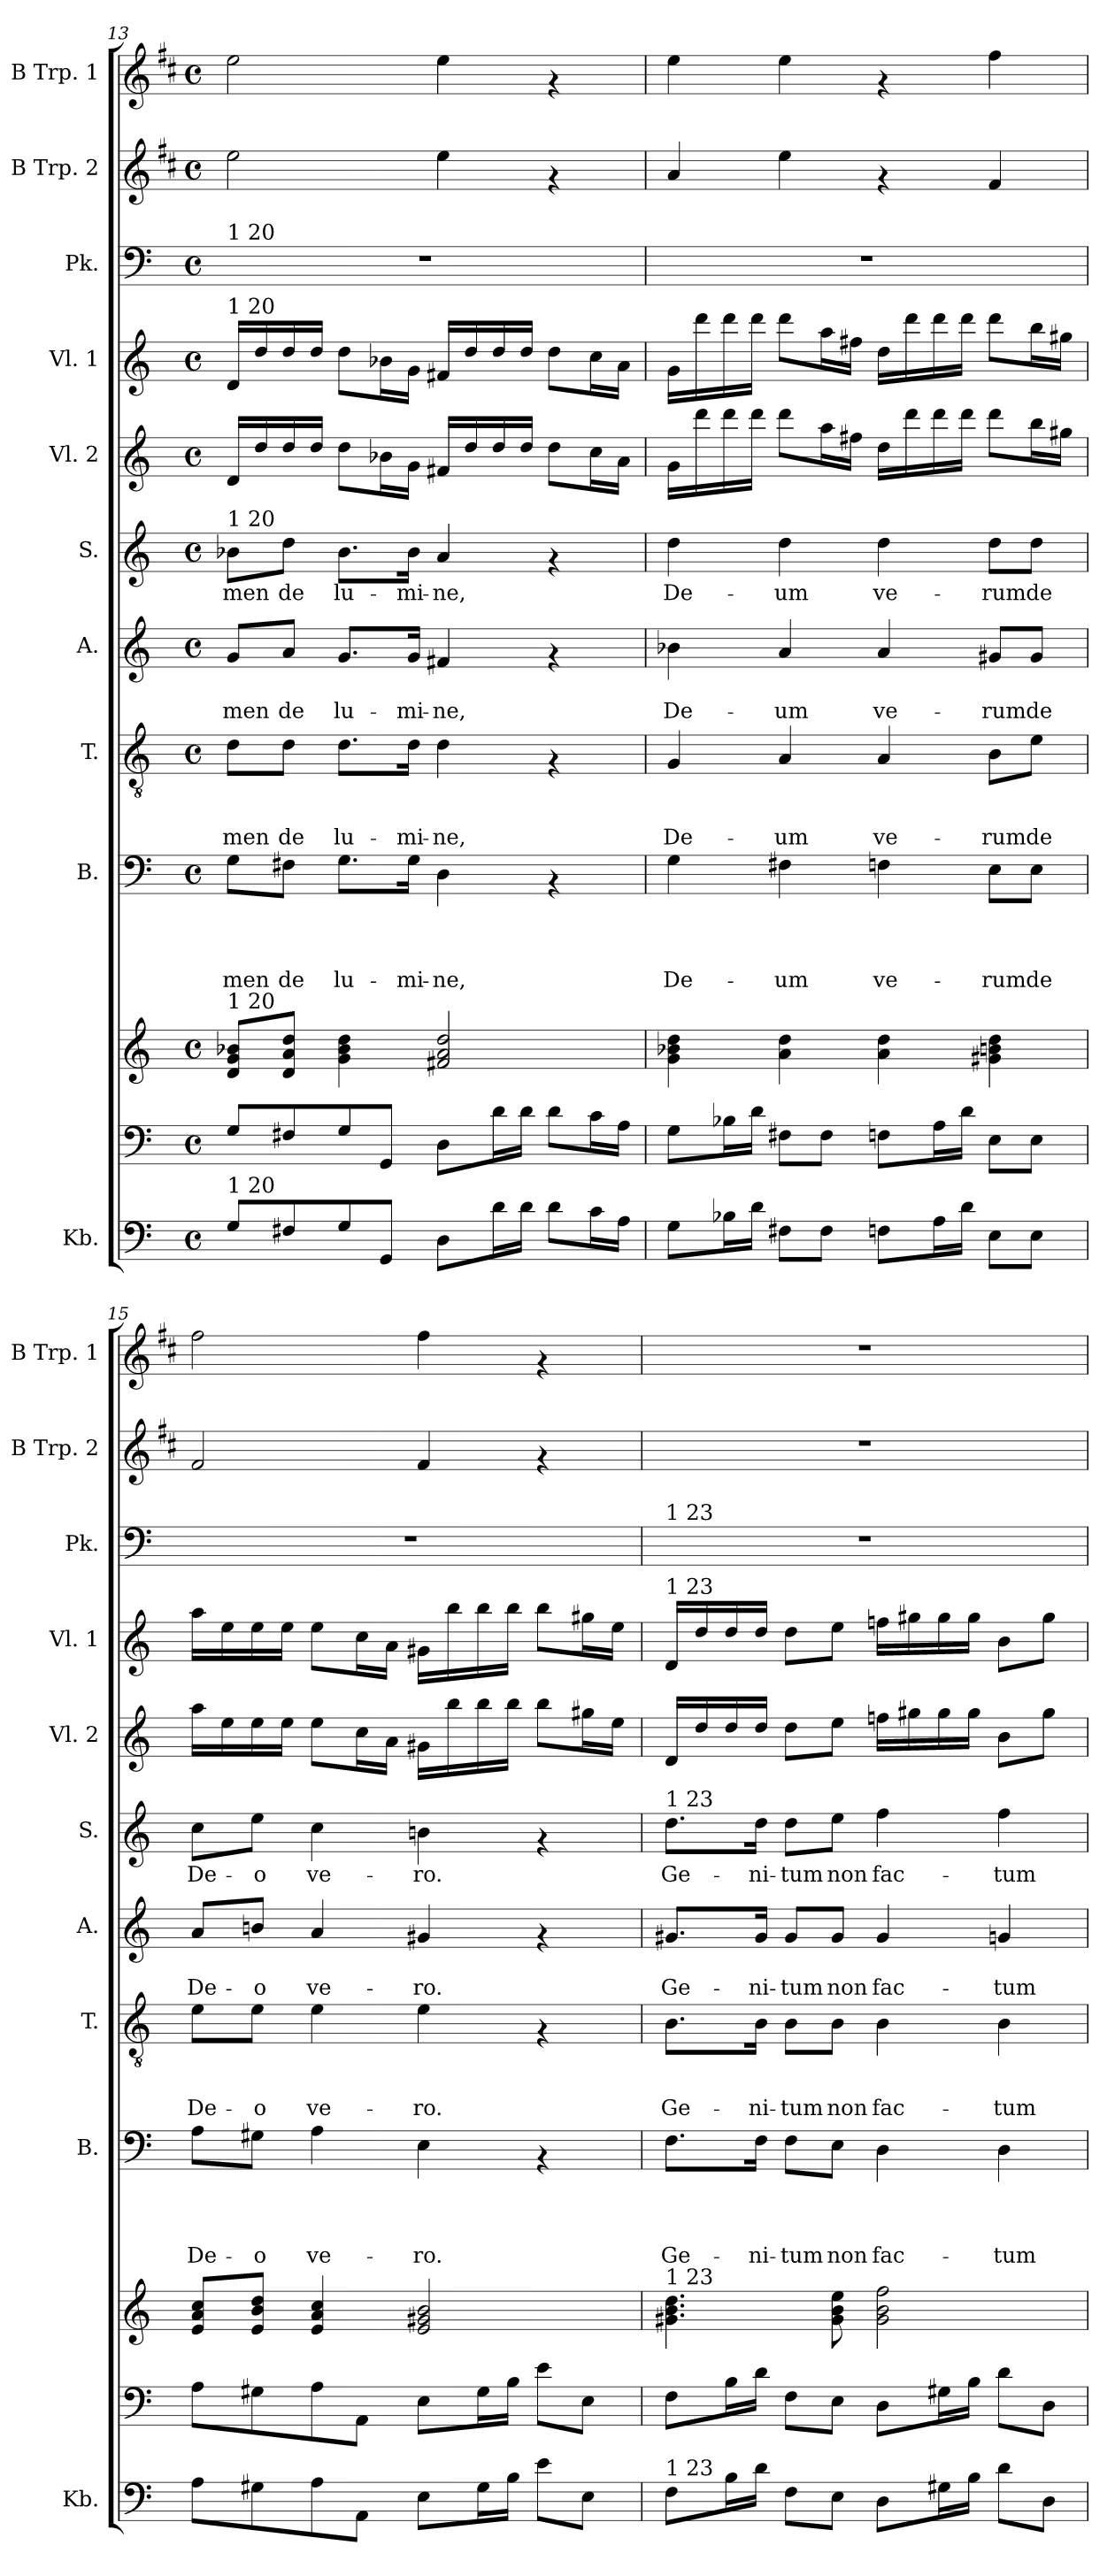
**kern	**kern	**kern	**kern	**text	**text	**text	**text	**kern	**text	**text	**text	**kern	**text	**text	**kern	**text	**kern	**kern	**kern	**kern	**kern
*part12	*part11	*part10	*part9	*part9	*part9	*part9	*part9	*part8	*part8	*part8	*part8	*part7	*part7	*part7	*part6	*part6	*part5	*part4	*part3	*part2	*part1
*staff12	*staff11	*staff10	*staff9	*staff9	*staff9	*staff9	*staff9	*staff8	*staff8	*staff8	*staff8	*staff7	*staff7	*staff7	*staff6	*staff6	*staff5	*staff4	*staff3	*staff2	*staff1
*I"Kb.	*	*	*I"B.	*	*	*	*	*I"T.	*	*	*	*I"A.	*	*	*I"S.	*	*I"Vl. 2	*I"Vl. 1	*I"Pk.	*I"B Trp. 2	*I"B Trp. 1
*I'Kb.	*	*	*I'B.	*	*	*	*	*I'T.	*	*	*	*I'A.	*	*	*I'S.	*	*I'Vl. 2	*I'Vl. 1	*I'Pk.	*I'B Trp. 2	*I'B Trp. 1
!!LO:PB:g=z
*clefF4	*clefF4	*clefG2	*clefF4	*	*	*	*	*clefGv2	*	*	*	*clefG2	*	*	*clefG2	*	*clefG2	*clefG2	*clefF4	*clefG2	*clefG2
*	*	*	*	*	*	*	*	*	*	*	*	*	*	*	*	*	*	*	*	*ITrd1c2	*ITrd1c2
*k[]	*k[]	*k[]	*k[]	*	*	*	*	*k[]	*	*	*	*k[]	*	*	*k[]	*	*k[]	*k[]	*k[]	*k[]	*k[]
*C:	*C:	*C:	*C:	*	*	*	*	*C:	*	*	*	*C:	*	*	*C:	*	*C:	*C:	*C:	*C:	*C:
*M4/4	*M4/4	*M4/4	*M4/4	*	*	*	*	*M4/4	*	*	*	*M4/4	*	*	*M4/4	*	*M4/4	*M4/4	*M4/4	*M4/4	*M4/4
*met(c)	*met(c)	*met(c)	*met(c)	*	*	*	*	*met(c)	*	*	*	*met(c)	*	*	*met(c)	*	*met(c)	*met(c)	*met(c)	*met(c)	*met(c)
=13	=13	=13	=13	=13	=13	=13	=13	=13	=13	=13	=13	=13	=13	=13	=13	=13	=13	=13	=13	=13	=13
!	!	!	!	!	!	!	!	!	!	!	!	!	!	!	!	!	!	!	!LO:TX:a:t=1 20	!	!
!	!	!	!	!	!	!	!	!	!	!	!	!	!	!	!	!	!	!LO:TX:a:t=1 20	!	!	!
!	!	!	!	!	!	!	!	!	!	!	!	!	!	!	!LO:TX:a:t=1 20	!	!	!	!	!	!
!	!	!LO:TX:a:t=1 20	!	!	!	!	!	!	!	!	!	!	!	!	!	!	!	!	!	!	!
!LO:TX:a:t=1 20	!	!	!	!	!	!	!	!	!	!	!	!	!	!	!	!	!	!	!	!	!
!	!	!	!	!	!	!	!LO:LY:b	!	!	!	!LO:LY:b	!	!	!LO:LY:b	!	!LO:LY:b	!	!	!	!	!
8G/L	8G/L	8d/ 8g/ 8b-X/L	8G\L	.	.	.	-men	8d\L	.	.	-men	8g/L	.	-men	8b-X\L	-men	16d/LL	16d/LL	1r	2dd\	2dd\
.	.	.	.	.	.	.	.	.	.	.	.	.	.	.	.	.	16dd/	16dd/	.	.	.
!	!	!	!	!	!	!	!LO:LY:b	!	!	!	!LO:LY:b	!	!	!LO:LY:b	!	!LO:LY:b	!	!	!	!	!
8F#X/	8F#X/	8d/ 8a/ 8dd/J	8F#X\J	.	.	.	de	8d\J	.	.	de	8a/J	.	de	8dd\J	de	16dd/	16dd/	.	.	.
.	.	.	.	.	.	.	.	.	.	.	.	.	.	.	.	.	16dd/JJ	16dd/JJ	.	.	.
!	!	!	!	!	!	!	!LO:LY:b	!	!	!	!LO:LY:b	!	!	!LO:LY:b	!	!LO:LY:b	!	!	!	!	!
8G/	8G/	4g\ 4b-\ 4dd\	8.G\L	.	.	.	lu-	8.d\L	.	.	lu-	8.g/L	.	lu-	8.b-\L	lu-	8dd\L	8dd\L	.	.	.
8GG/J	8GG/J	.	.	.	.	.	.	.	.	.	.	.	.	.	.	.	16b-X\L	16b-X\L	.	.	.
!	!	!	!	!	!	!	!LO:LY:b	!	!	!	!LO:LY:b	!	!	!LO:LY:b	!	!LO:LY:b	!	!	!	!	!
.	.	.	16G\Jk	.	.	.	-mi-	16d\Jk	.	.	-mi-	16g/Jk	.	-mi-	16b-\Jk	-mi-	16g\JJ	16g\JJ	.	.	.
!	!	!	!	!	!	!	!LO:LY:b	!	!	!	!LO:LY:b	!	!	!LO:LY:b	!	!LO:LY:b	!	!	!	!	!
8D\L	8D\L	2f#X/ 2a/ 2dd/	4D\	.	.	.	-ne,	4d\	.	.	-ne,	4f#X/	.	-ne,	4a/	-ne,	16f#X/LL	16f#X/LL	.	4dd\	4dd\
.	.	.	.	.	.	.	.	.	.	.	.	.	.	.	.	.	16dd/	16dd/	.	.	.
16d\L	16d\L	.	.	.	.	.	.	.	.	.	.	.	.	.	.	.	16dd/	16dd/	.	.	.
16d\JJ	16d\JJ	.	.	.	.	.	.	.	.	.	.	.	.	.	.	.	16dd/JJ	16dd/JJ	.	.	.
8d\L	8d\L	.	4rAA	.	.	.	.	4rF	.	.	.	4rf	.	.	4rf	.	8dd\L	8dd\L	.	4rf	4rf
16c\L	16c\L	.	.	.	.	.	.	.	.	.	.	.	.	.	.	.	16cc\L	16cc\L	.	.	.
16A\JJ	16A\JJ	.	.	.	.	.	.	.	.	.	.	.	.	.	.	.	16a\JJ	16a\JJ	.	.	.
=14	=14	=14	=14	=14	=14	=14	=14	=14	=14	=14	=14	=14	=14	=14	=14	=14	=14	=14	=14	=14	=14
!	!	!	!	!	!	!	!LO:LY:b	!	!	!	!LO:LY:b	!	!	!LO:LY:b	!	!LO:LY:b	!	!	!	!	!
8G\L	8G\L	4g\ 4b-X\ 4dd\	4G\	.	.	.	De-	4G/	.	.	De-	4b-X\	.	De-	4dd\	De-	16g\LL	16g\LL	1r	4g/	4dd\
.	.	.	.	.	.	.	.	.	.	.	.	.	.	.	.	.	16ddd\	16ddd\	.	.	.
16B-X\L	16B-X\L	.	.	.	.	.	.	.	.	.	.	.	.	.	.	.	16ddd\	16ddd\	.	.	.
16d\JJ	16d\JJ	.	.	.	.	.	.	.	.	.	.	.	.	.	.	.	16ddd\JJ	16ddd\JJ	.	.	.
!	!	!	!	!	!	!	!LO:LY:b	!	!	!	!LO:LY:b	!	!	!LO:LY:b	!	!LO:LY:b	!	!	!	!	!
8F#X\L	8F#X\L	4a\ 4dd\	4F#X\	.	.	.	-um	4A/	.	.	-um	4a/	.	-um	4dd\	-um	8ddd\L	8ddd\L	.	4dd\	4dd\
8F#\J	8F#\J	.	.	.	.	.	.	.	.	.	.	.	.	.	.	.	16aa\L	16aa\L	.	.	.
.	.	.	.	.	.	.	.	.	.	.	.	.	.	.	.	.	16ff#X\JJ	16ff#X\JJ	.	.	.
!	!	!	!	!	!	!	!LO:LY:b	!	!	!	!LO:LY:b	!	!	!LO:LY:b	!	!LO:LY:b	!	!	!	!	!
8Fn\L	8Fn\L	4a\ 4dd\	4Fn\	.	.	.	ve-	4A/	.	.	ve-	4a/	.	ve-	4dd\	ve-	16dd\LL	16dd\LL	.	4rf	4rf
.	.	.	.	.	.	.	.	.	.	.	.	.	.	.	.	.	16ddd\	16ddd\	.	.	.
16A\L	16A\L	.	.	.	.	.	.	.	.	.	.	.	.	.	.	.	16ddd\	16ddd\	.	.	.
16d\JJ	16d\JJ	.	.	.	.	.	.	.	.	.	.	.	.	.	.	.	16ddd\JJ	16ddd\JJ	.	.	.
!	!	!	!	!	!	!	!LO:LY:b	!	!	!	!LO:LY:b	!	!	!LO:LY:b	!	!LO:LY:b	!	!	!	!	!
8E\L	8E\L	4g#X\ 4bn\ 4dd\	8E\L	.	.	.	-rum	8B\L	.	.	-rum	8g#X/L	.	-rum	8dd\L	-rum	8ddd\L	8ddd\L	.	4e/	4ee\
!	!	!	!	!	!	!	!LO:LY:b	!	!	!	!LO:LY:b	!	!	!LO:LY:b	!	!LO:LY:b	!	!	!	!	!
8E\J	8E\J	.	8E\J	.	.	.	de	8e\J	.	.	de	8g#/J	.	de	8dd\J	de	16bb\L	16bb\L	.	.	.
.	.	.	.	.	.	.	.	.	.	.	.	.	.	.	.	.	16gg#X\JJ	16gg#X\JJ	.	.	.
=15	=15	=15	=15	=15	=15	=15	=15	=15	=15	=15	=15	=15	=15	=15	=15	=15	=15	=15	=15	=15	=15
!	!	!	!	!	!	!	!LO:LY:b	!	!	!	!LO:LY:b	!	!	!LO:LY:b	!	!LO:LY:b	!	!	!	!	!
8A\L	8A\L	8e/ 8a/ 8cc/L	8A\L	.	.	.	De-	8e\L	.	.	De-	8a/L	.	De-	8cc\L	De-	16aa\LL	16aa\LL	1r	2e/	2ee\
.	.	.	.	.	.	.	.	.	.	.	.	.	.	.	.	.	16ee\	16ee\	.	.	.
!	!	!	!	!	!	!	!LO:LY:b	!	!	!	!LO:LY:b	!	!	!LO:LY:b	!	!LO:LY:b	!	!	!	!	!
8G#X\	8G#X\	8e/ 8b/ 8dd/J	8G#X\J	.	.	.	-o	8e\J	.	.	-o	8bn/J	.	-o	8ee\J	-o	16ee\	16ee\	.	.	.
.	.	.	.	.	.	.	.	.	.	.	.	.	.	.	.	.	16ee\JJ	16ee\JJ	.	.	.
!	!	!	!	!	!	!	!LO:LY:b	!	!	!	!LO:LY:b	!	!	!LO:LY:b	!	!LO:LY:b	!	!	!	!	!
8A\	8A\	4e/ 4a/ 4cc/	4A\	.	.	.	ve-	4e\	.	.	ve-	4a/	.	ve-	4cc\	ve-	8ee\L	8ee\L	.	.	.
8AA\J	8AA\J	.	.	.	.	.	.	.	.	.	.	.	.	.	.	.	16cc\L	16cc\L	.	.	.
.	.	.	.	.	.	.	.	.	.	.	.	.	.	.	.	.	16a\JJ	16a\JJ	.	.	.
!	!	!	!	!	!	!	!LO:LY:b	!	!	!	!LO:LY:b	!	!	!LO:LY:b	!	!LO:LY:b	!	!	!	!	!
8E\L	8E\L	2e/ 2g#X/ 2b/	4E\	.	.	.	-ro.	4e\	.	.	-ro.	4g#X/	.	-ro.	4bn\	-ro.	16g#X\LL	16g#X\LL	.	4e/	4ee\
.	.	.	.	.	.	.	.	.	.	.	.	.	.	.	.	.	16bb\	16bb\	.	.	.
16G#\L	16G#\L	.	.	.	.	.	.	.	.	.	.	.	.	.	.	.	16bb\	16bb\	.	.	.
16B\JJ	16B\JJ	.	.	.	.	.	.	.	.	.	.	.	.	.	.	.	16bb\JJ	16bb\JJ	.	.	.
8e\L	8e\L	.	4rAA	.	.	.	.	4rF	.	.	.	4rf	.	.	4rf	.	8bb\L	8bb\L	.	4rf	4rf
8E\J	8E\J	.	.	.	.	.	.	.	.	.	.	.	.	.	.	.	16gg#X\L	16gg#X\L	.	.	.
.	.	.	.	.	.	.	.	.	.	.	.	.	.	.	.	.	16ee\JJ	16ee\JJ	.	.	.
!!LO:PB:g=z
=16	=16	=16	=16	=16	=16	=16	=16	=16	=16	=16	=16	=16	=16	=16	=16	=16	=16	=16	=16	=16	=16
!	!	!	!	!	!	!	!	!	!	!	!	!	!	!	!	!	!	!	!LO:TX:a:t=1 23	!	!
!	!	!	!	!	!	!	!	!	!	!	!	!	!	!	!	!	!	!LO:TX:a:t=1 23	!	!	!
!	!	!	!	!	!	!	!	!	!	!	!	!	!	!	!LO:TX:a:t=1 23	!	!	!	!	!	!
!	!	!LO:TX:a:t=1 23	!	!	!	!	!	!	!	!	!	!	!	!	!	!	!	!	!	!	!
!LO:TX:a:t=1 23	!	!	!	!	!	!	!	!	!	!	!	!	!	!	!	!	!	!	!	!	!
!	!	!	!	!	!	!	!LO:LY:b	!	!	!	!LO:LY:b	!	!	!LO:LY:b	!	!LO:LY:b	!	!	!	!	!
8F\L	8F\L	4.g#X\ 4.b\ 4.dd\	8.F\L	.	.	.	Ge-	8.B\L	.	.	Ge-	8.g#X/L	.	Ge-	8.dd\L	Ge-	16d/LL	16d/LL	1r	1r	1r
.	.	.	.	.	.	.	.	.	.	.	.	.	.	.	.	.	16dd/	16dd/	.	.	.
16B\L	16B\L	.	.	.	.	.	.	.	.	.	.	.	.	.	.	.	16dd/	16dd/	.	.	.
!	!	!	!	!	!	!	!LO:LY:b	!	!	!	!LO:LY:b	!	!	!LO:LY:b	!	!LO:LY:b	!	!	!	!	!
16d\JJ	16d\JJ	.	16F\Jk	.	.	.	-ni-	16B\Jk	.	.	-ni-	16g#/Jk	.	-ni-	16dd\Jk	-ni-	16dd/JJ	16dd/JJ	.	.	.
!	!	!	!	!	!	!	!LO:LY:b	!	!	!	!LO:LY:b	!	!	!LO:LY:b	!	!LO:LY:b	!	!	!	!	!
8F\L	8F\L	.	8F\L	.	.	.	-tum	8B\L	.	.	-tum	8g#/L	.	-tum	8dd\L	-tum	8dd\L	8dd\L	.	.	.
!	!	!	!	!	!	!	!LO:LY:b	!	!	!	!LO:LY:b	!	!	!LO:LY:b	!	!LO:LY:b	!	!	!	!	!
8E\J	8E\J	8g#\ 8b\ 8ee\	8E\J	.	.	.	non	8B\J	.	.	non	8g#/J	.	non	8ee\J	non	8ee\J	8ee\J	.	.	.
!	!	!	!	!	!	!	!LO:LY:b	!	!	!	!LO:LY:b	!	!	!LO:LY:b	!	!LO:LY:b	!	!	!	!	!
8D\L	8D\L	2g#\ 2b\ 2ff\	4D\	.	.	.	fac-	4B\	.	.	fac-	4g#/	.	fac-	4ff\	fac-	16ffn\LL	16ffn\LL	.	.	.
.	.	.	.	.	.	.	.	.	.	.	.	.	.	.	.	.	16gg#X\	16gg#X\	.	.	.
16G#X\L	16G#X\L	.	.	.	.	.	.	.	.	.	.	.	.	.	.	.	16gg#\	16gg#\	.	.	.
16B\JJ	16B\JJ	.	.	.	.	.	.	.	.	.	.	.	.	.	.	.	16gg#\JJ	16gg#\JJ	.	.	.
!	!	!	!	!	!	!	!LO:LY:b	!	!	!	!LO:LY:b	!	!	!LO:LY:b	!	!LO:LY:b	!	!	!	!	!
8d\L	8d\L	.	4D\	.	.	.	-tum	4B\	.	.	-tum	4gn/	.	-tum	4ff\	-tum	8b\L	8b\L	.	.	.
8D\J	8D\J	.	.	.	.	.	.	.	.	.	.	.	.	.	.	.	8gg#\J	8gg#\J	.	.	.
=	=	=	=	=	=	=	=	=	=	=	=	=	=	=	=	=	=	=	=	=	=
*-	*-	*-	*-	*-	*-	*-	*-	*-	*-	*-	*-	*-	*-	*-	*-	*-	*-	*-	*-	*-	*-
